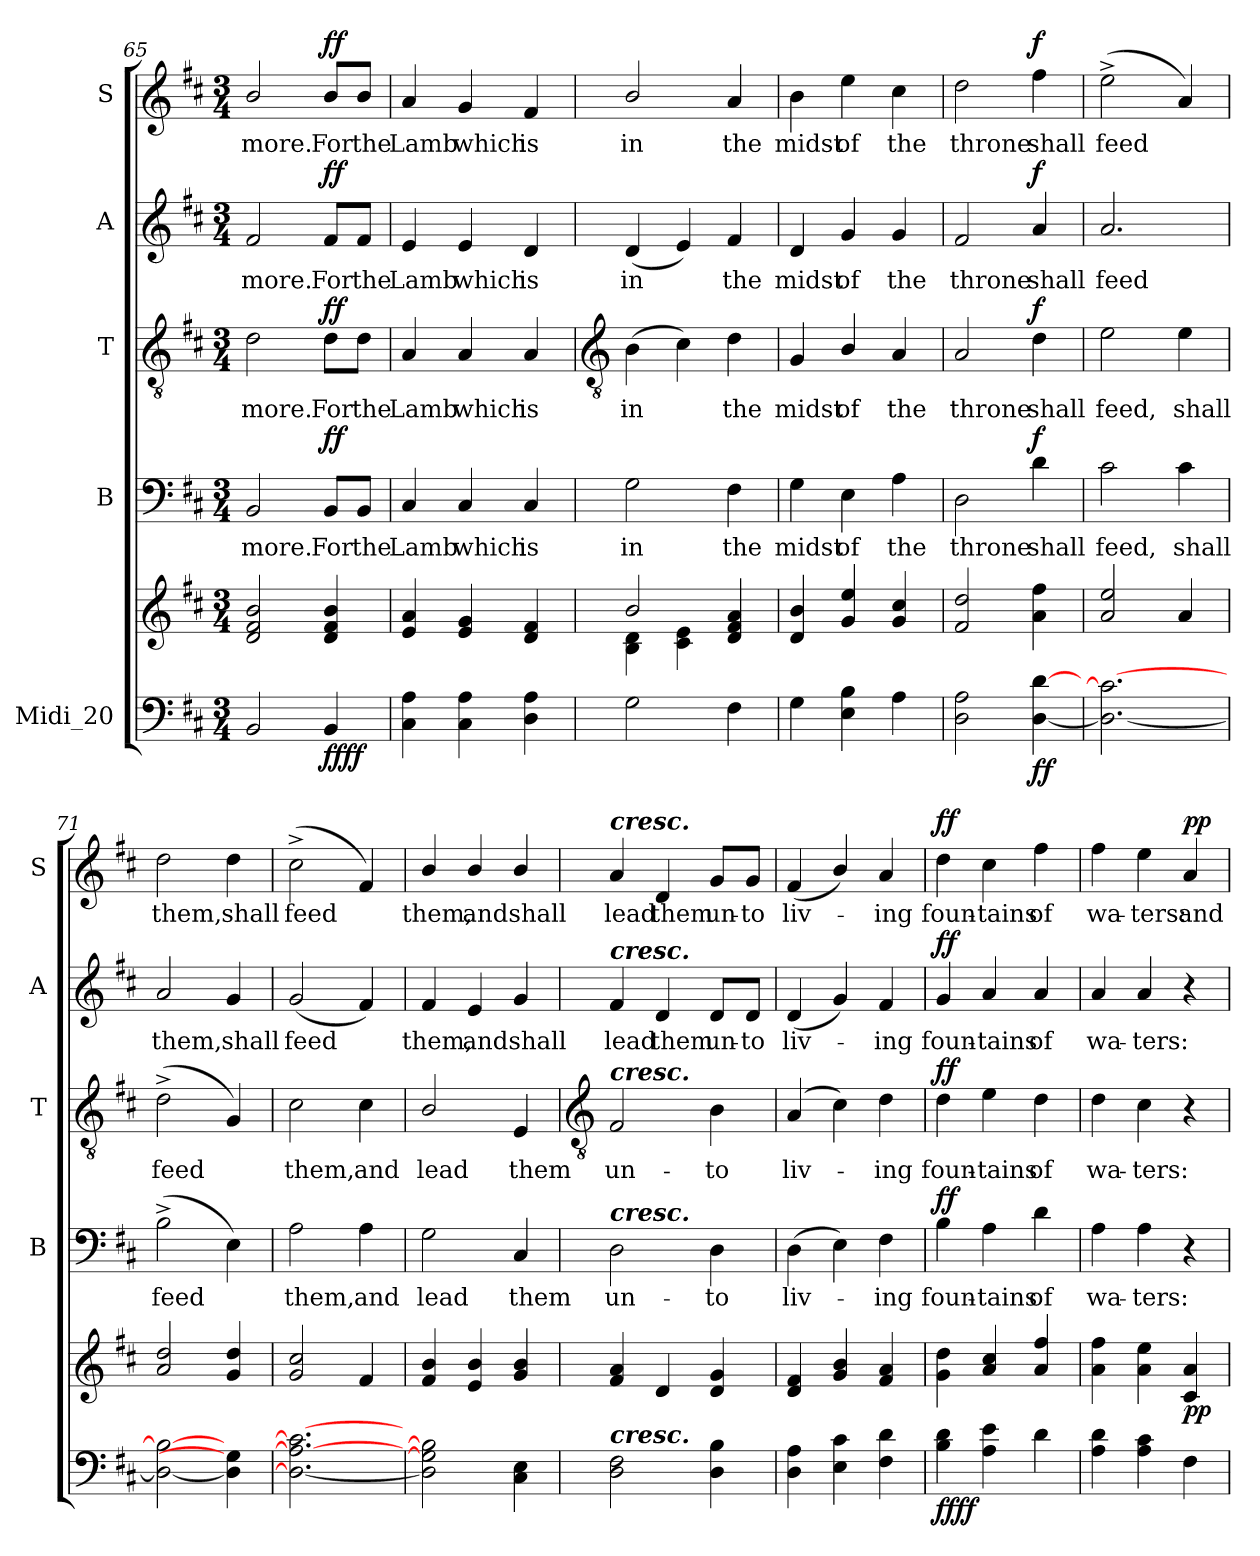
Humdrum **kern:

**kern	**kern	**dynam	**kern	**text	**dynam	**kern	**text	**dynam	**kern	**text	**dynam	**kern	**text	**dynam
*part5	*part5	*part5	*part4	*part4	*part4	*part3	*part3	*part3	*part2	*part2	*part2	*part1	*part1	*part1
*staff6	*staff5	*staff5/6	*staff4	*staff4	*staff4	*staff3	*staff3	*staff3	*staff2	*staff2	*staff2	*staff1	*staff1	*staff1
*I"Midi_20	*	*	*I"B	*	*	*I"T	*	*	*I"A	*	*	*I"S	*	*
*	*	*	*I'B	*	*	*I'T	*	*	*I'A	*	*	*I'S	*	*
*clefF4	*clefG2	*	*clefF4	*	*	*clefGv2	*	*	*clefG2	*	*	*clefG2	*	*
*k[f#c#]	*k[f#c#]	*	*k[f#c#]	*	*	*k[f#c#]	*	*	*k[f#c#]	*	*	*k[f#c#]	*	*
*D:	*D:	*	*D:	*	*	*D:	*	*	*D:	*	*	*D:	*	*
*M3/4	*M3/4	*	*M3/4	*	*	*M3/4	*	*	*M3/4	*	*	*M3/4	*	*
=65	=65	=65	=65	=65	=65	=65	=65	=65	=65	=65	=65	=65	=65	=65
*	*^	*	*	*	*	*	*	*	*	*	*	*	*	*
!	!	!	!	!	!LO:LY:b	!	!	!LO:LY:b	!	!	!LO:LY:b	!	!	!LO:LY:b	!
2BB	2d 2f# 2b	2.ryy	.	2BB	more.	.	2d	more.	.	2f#	more.	.	2b/	more.	.
!	!	!	!LO:DY:b=2	!	!LO:LY:b	!	!	!LO:LY:b	!	!	!LO:LY:b	!	!	!LO:LY:b	!
!	!	!	!LO:DY:n=1:b	!	!	!LO:DY:b	!	!	!LO:DY:b	!	!	!LO:DY:b	!	!	!LO:DY:b
4BB	4d 4f# 4b	.	ff ff	8BB/L	For	ff	8d\L	For	ff	8f#/L	For	ff	8b/L	For	ff
!	!	!	!	!	!LO:LY:b	!	!	!LO:LY:b	!	!	!LO:LY:b	!	!	!LO:LY:b	!
.	.	.	.	8BB/J	the	.	8d\J	the	.	8f#/J	the	.	8b/J	the	.
=66	=66	=66	=66	=66	=66	=66	=66	=66	=66	=66	=66	=66	=66	=66	=66
!	!	!	!	!	!LO:LY:b	!	!	!LO:LY:b	!	!	!LO:LY:b	!	!	!LO:LY:b	!
4C# 4A	4e 4a	2.ryy	.	4C#	Lamb	.	4A	Lamb	.	4e	Lamb	.	4a	Lamb	.
!	!	!	!	!	!LO:LY:b	!	!	!LO:LY:b	!	!	!LO:LY:b	!	!	!LO:LY:b	!
4C# 4A	4e 4g	.	.	4C#	which	.	4A	which	.	4e	which	.	4g	which	.
!	!	!	!	!	!LO:LY:b	!	!	!LO:LY:b	!	!	!LO:LY:b	!	!	!LO:LY:b	!
4D 4A	4d 4f#	.	.	4C#	is	.	4A	is	.	4d	is	.	4f#	is	.
!!LO:LB:g=z
=67	=67	=67	=67	=67	=67	=67	=67	=67	=67	=67	=67	=67	=67	=67	=67
*	*	*	*	*	*	*	*clefGv2	*	*	*	*	*	*	*	*
!	!	!	!	!	!LO:LY:b	!	!	!LO:LY:b	!	!	!LO:LY:b	!	!	!LO:LY:b	!
2G	2b/	4B\ 4d\	.	2G	in	.	(>4B	in	.	(<4d	in	.	2b/	in	.
.	.	4c#\ 4e\	.	.	.	.	4c#)	.	.	4e)	.	.	.	.	.
!	!	!	!	!	!LO:LY:b	!	!	!LO:LY:b	!	!	!LO:LY:b	!	!	!LO:LY:b	!
4F#	4d 4f# 4a	4ryy	.	4F#	the	.	4d	the	.	4f#	the	.	4a	the	.
=68	=68	=68	=68	=68	=68	=68	=68	=68	=68	=68	=68	=68	=68	=68	=68
!	!	!LO:N:vis=1	!	!	!LO:LY:b	!	!	!LO:LY:b	!	!	!LO:LY:b	!	!	!LO:LY:b	!
4G	4d 4b	2.ryy	.	4G	midst	.	4G	midst	.	4d	midst	.	4b	midst	.
!	!	!	!	!	!LO:LY:b	!	!	!LO:LY:b	!	!	!LO:LY:b	!	!	!LO:LY:b	!
4E\ 4B\	4g 4ee	.	.	4E	of	.	4B/	of	.	4g	of	.	4ee	of	.
!	!	!	!	!	!LO:LY:b	!	!	!LO:LY:b	!	!	!LO:LY:b	!	!	!LO:LY:b	!
4A	4g 4cc#	.	.	4A	the	.	4A	the	.	4g	the	.	4cc#	the	.
=69	=69	=69	=69	=69	=69	=69	=69	=69	=69	=69	=69	=69	=69	=69	=69
!	!	!LO:N:vis=1	!	!	!LO:LY:b	!	!	!LO:LY:b	!	!	!LO:LY:b	!	!	!LO:LY:b	!
2D\ 2A\	2f# 2dd	2.ryy	.	2D	throne	.	2A	throne	.	2f#	throne	.	2dd	throne	.
!	!	!	!LO:DY:b=2	!	!LO:LY:b	!	!	!LO:LY:b	!	!	!LO:LY:b	!	!	!LO:LY:b	!
!	!	!	!LO:DY:n=1:b	!	!	!LO:DY:b	!	!	!LO:DY:b	!	!	!LO:DY:b	!	!	!LO:DY:b
[4D [4d	4a\ 4ff#\	.	f f	4d	shall	f	4d	shall	f	4a	shall	f	4ff#	shall	f
=70	=70	=70	=70	=70	=70	=70	=70	=70	=70	=70	=70	=70	=70	=70	=70
!	!	!LO:N:vis=1	!	!	!LO:LY:b	!	!	!LO:LY:b	!	!	!LO:LY:b	!	!	!LO:LY:b	!
2.D_ 2.c#_	2a 2ee	2.ryy	.	2c#	feed,	.	2e	feed,	.	2.a	feed	.	(<2ee^	feed	.
!	!	!	!	!	!LO:LY:b	!	!	!LO:LY:b	!	!	!	!	!	!	!
.	4a	.	.	4c#	shall	.	4e	shall	.	.	.	.	4a)	.	.
=71	=71	=71	=71	=71	=71	=71	=71	=71	=71	=71	=71	=71	=71	=71	=71
!	!	!LO:N:vis=1	!	!	!LO:LY:b	!	!	!LO:LY:b	!	!	!LO:LY:b	!	!	!LO:LY:b	!
2D_ 2B_	2a 2dd	2.ryy	.	(>2B^	feed	.	(<2d^	feed	.	2a	them,	.	2dd	them,	.
!	!	!	!	!	!	!	!	!	!	!	!LO:LY:b	!	!	!LO:LY:b	!
4D] 4G]	4g 4dd	.	.	4E)	.	.	4G)	.	.	4g	shall	.	4dd	shall	.
=72	=72	=72	=72	=72	=72	=72	=72	=72	=72	=72	=72	=72	=72	=72	=72
!	!	!LO:N:vis=1	!	!	!LO:LY:b	!	!	!LO:LY:b	!	!	!LO:LY:b	!	!	!LO:LY:b	!
2.D_ 2.A_ 2.c#_	2g 2cc#	2.ryy	.	2A	them,	.	2c#	them,	.	(<2g	feed	.	(<2cc#^	feed	.
!	!	!	!	!	!LO:LY:b	!	!	!LO:LY:b	!	!	!	!	!	!	!
.	4f#	.	.	4A	and	.	4c#	and	.	4f#)	.	.	4f#)	.	.
=73	=73	=73	=73	=73	=73	=73	=73	=73	=73	=73	=73	=73	=73	=73	=73
!	!	!LO:N:vis=1	!	!	!LO:LY:b	!	!	!LO:LY:b	!	!	!LO:LY:b	!	!	!LO:LY:b	!
2D] 2G] 2B]	4f# 4b	2.ryy	.	2G	lead	.	2B/	lead	.	4f#	them,	.	4b/	them,	.
!	!	!	!	!	!	!	!	!	!	!	!LO:LY:b	!	!	!LO:LY:b	!
.	4e 4b	.	.	.	.	.	.	.	.	4e	and	.	4b/	and	.
!	!	!	!	!	!LO:LY:b	!	!	!LO:LY:b	!	!	!LO:LY:b	!	!	!LO:LY:b	!
4C#\ 4E\	4g 4b	.	.	4C#	them	.	4E	them	.	4g	shall	.	4b/	shall	.
!!LO:LB:g=z
=74	=74	=74	=74	=74	=74	=74	=74	=74	=74	=74	=74	=74	=74	=74	=74
*	*	*	*	*	*	*	*clefGv2	*	*	*	*	*	*	*	*
!	!	!	!	!	!	!	!	!	!	!	!	!	!LO:TX:a:Bi:t=cresc.	!	!
!	!	!	!	!	!	!	!	!	!	!LO:TX:a:Bi:t=cresc.	!	!	!	!	!
!	!	!	!	!	!	!	!LO:TX:a:Bi:t=cresc.	!	!	!	!	!	!	!	!
!	!	!	!	!LO:TX:a:Bi:t=cresc.	!	!	!	!	!	!	!	!	!	!	!
!LO:TX:a:Bi:t=cresc.	!	!	!	!	!	!	!	!	!	!	!	!	!	!	!
!	!	!	!	!	!LO:LY:b	!	!	!LO:LY:b	!	!	!LO:LY:b	!	!	!LO:LY:b	!
2D 2F#	4f# 4a	2.ryy	.	2D	un-	.	2F#	un-	.	4f#	lead	.	4a	lead	.
!	!	!	!	!	!	!	!	!	!	!	!LO:LY:b	!	!	!LO:LY:b	!
.	4d	.	.	.	.	.	.	.	.	4d	them	.	4d	them	.
!	!	!	!	!	!LO:LY:b	!	!	!LO:LY:b	!	!	!LO:LY:b	!	!	!LO:LY:b	!
4D 4B	4d 4g	.	.	4D	-to	.	4B	-to	.	8d/L	un-	.	8g/L	un-	.
!	!	!	!	!	!	!	!	!	!	!	!LO:LY:b	!	!	!LO:LY:b	!
.	.	.	.	.	.	.	.	.	.	8d/J	-to	.	8g/J	-to	.
=75	=75	=75	=75	=75	=75	=75	=75	=75	=75	=75	=75	=75	=75	=75	=75
!	!	!	!	!	!LO:LY:b	!	!	!LO:LY:b	!	!	!LO:LY:b	!	!	!LO:LY:b	!
4D\ 4A\	4d 4f#	2.ryy	.	(>4D	liv-	.	(<4A	liv-	.	(<4d	liv-	.	(<4f#	liv-	.
4E\ 4c#\	4g 4b	.	.	4E)	.	.	4c#)	.	.	4g)	.	.	4b/)	.	.
!	!	!	!	!	!LO:LY:b	!	!	!LO:LY:b	!	!	!LO:LY:b	!	!	!LO:LY:b	!
4F#\ 4d\	4f# 4a	.	.	4F#	ing	.	4d	ing	.	4f#	ing	.	4a	ing	.
=76	=76	=76	=76	=76	=76	=76	=76	=76	=76	=76	=76	=76	=76	=76	=76
!	!	!	!LO:DY:b=2	!	!LO:LY:b	!	!	!LO:LY:b	!	!	!LO:LY:b	!	!	!LO:LY:b	!
!	!	!	!LO:DY:n=1:b	!	!	!LO:DY:b	!	!	!LO:DY:b	!	!	!LO:DY:b	!	!	!LO:DY:b
4B\ 4d\	4g\ 4dd\	2.ryy	ff ff	4B	foun-	ff	4d	foun-	ff	4g	foun-	ff	4dd	foun-	ff
!	!	!	!	!	!LO:LY:b	!	!	!LO:LY:b	!	!	!LO:LY:b	!	!	!LO:LY:b	!
4A\ 4e\	4a 4cc#	.	.	4A	-tains	.	4e	-tains	.	4a	-tains	.	4cc#	-tains	.
!	!	!	!	!	!LO:LY:b	!	!	!LO:LY:b	!	!	!LO:LY:b	!	!	!LO:LY:b	!
4d	4a 4ff#	.	.	4d	of	.	4d	of	.	4a	of	.	4ff#	of	.
=77	=77	=77	=77	=77	=77	=77	=77	=77	=77	=77	=77	=77	=77	=77	=77
!	!	!	!	!	!LO:LY:b	!	!	!LO:LY:b	!	!	!LO:LY:b	!	!	!LO:LY:b	!
4A 4d	4a 4ff#	2ryy	.	4A	wa-	.	4d	wa-	.	4a	wa-	.	4ff#	wa-	.
!	!	!	!	!	!LO:LY:b	!	!	!LO:LY:b	!	!	!LO:LY:b	!	!	!LO:LY:b	!
4A 4c#	4a 4ee	.	.	4A	-ters:	.	4c#	-ters:	.	4a	-ters:	.	4ee	-ters:	.
!	!	!	!LO:DY:b	!	!	!	!	!	!	!	!	!	!	!LO:LY:b	!LO:DY:b
4F#\	4c# 4a	4ryy	pp	4r	.	.	4r	.	.	4r	.	.	4a	and	pp
*	*v	*v	*	*	*	*	*	*	*	*	*	*	*	*	*
=	=	=	=	=	=	=	=	=	=	=	=	=	=	=
*-	*-	*-	*-	*-	*-	*-	*-	*-	*-	*-	*-	*-	*-	*-
